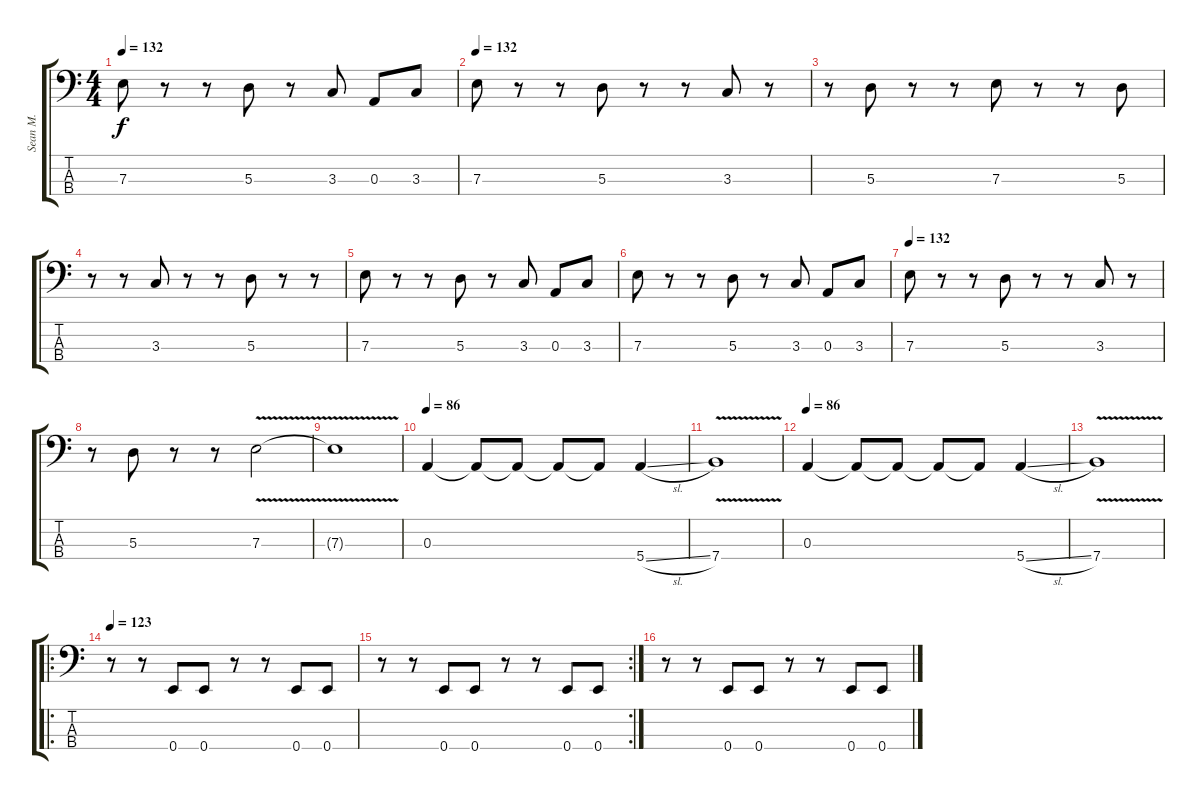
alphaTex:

\track ("Sean M." "Sean M.") {instrument electricbassfinger}
\staff {score tabs}
\tuning (G2 D2 A1 E1) {hide}
\ts (4 4)
\tempo 132
\clef f4
\ks c
7.3.8{dy f} r.8 r.8 5.3.8 r.8 3.3.8 0.3.8 3.3.8 |
\tempo 132
7.3.8{instrument slapbass1} r.8 r.8 5.3.8 r.8 r.8 3.3.8 r.8 |
r.8 5.3.8 r.8 r.8 7.3.8 r.8 r.8 5.3.8 |
r.8 r.8 3.3.8 r.8 r.8 5.3.8 r.8 r.8 |
7.3.8 r.8 r.8 5.3.8 r.8 3.3.8 0.3.8 3.3.8 |
7.3.8 r.8 r.8 5.3.8 r.8 3.3.8 0.3.8 3.3.8 |
\tempo 132
7.3.8{instrument slapbass1} r.8 r.8 5.3.8 r.8 r.8 3.3.8 r.8 |
r.8 5.3.8 r.8 r.8 7.3{v}.2 |
7.3{t}.1 |
\tempo 86
0.3.4{instrument electricbassfinger} 0.3{t}.8 0.3{t}.8 0.3{t}.8 0.3{t}.8 5.4{sl}.4 |
7.4{v}.1 |
\tempo 86
0.3.4{instrument electricbassfinger} 0.3{t}.8 0.3{t}.8 0.3{t}.8 0.3{t}.8 5.4{sl}.4 |
7.4{v}.1 |
\ro
\tempo 123
r.8 r.8 0.4.8 0.4.8 r.8 r.8 0.4.8 0.4.8 |
\rc 2
r.8 r.8 0.4.8 0.4.8 r.8 r.8 0.4.8 0.4.8 |
r.8 r.8 0.4.8 0.4.8 r.8 r.8 0.4.8 0.4.8
